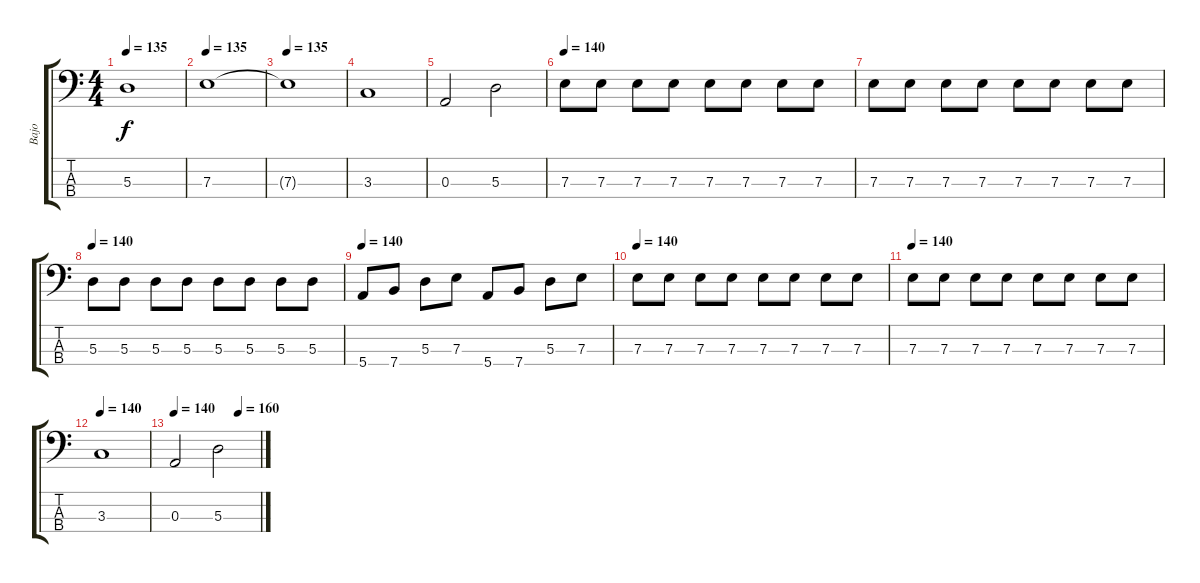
\track ("Bajo" "Bajo") {instrument electricbassfinger}
\staff {score tabs}
\tuning (G2 D2 A1 E1) {hide}
\ts (4 4)
\tempo 135
\clef f4
\ks c
5.3{t}.1{dy f} |
\tempo 135
7.3.1 |
\tempo 135
7.3{t}.1 |
3.3.1 |
0.3.2 5.3.2 |
\tempo 140
7.3.8 7.3.8 7.3.8 7.3.8 7.3.8 7.3.8 7.3.8 7.3.8 |
7.3.8 7.3.8 7.3.8 7.3.8 7.3.8 7.3.8 7.3.8 7.3.8 |
\tempo 140
5.3.8 5.3.8 5.3.8 5.3.8 5.3.8 5.3.8 5.3.8 5.3.8 |
\tempo 140
5.4.8 7.4.8 5.3.8 7.3.8 5.4.8 7.4.8 5.3.8 7.3.8 |
\tempo 140
7.3.8 7.3.8 7.3.8 7.3.8 7.3.8 7.3.8 7.3.8 7.3.8 |
\tempo 140
7.3.8 7.3.8 7.3.8 7.3.8 7.3.8 7.3.8 7.3.8 7.3.8 |
\tempo 140
3.3.1 |
\tempo (160 0.75)
\tempo 140
0.3.2 5.3.2
